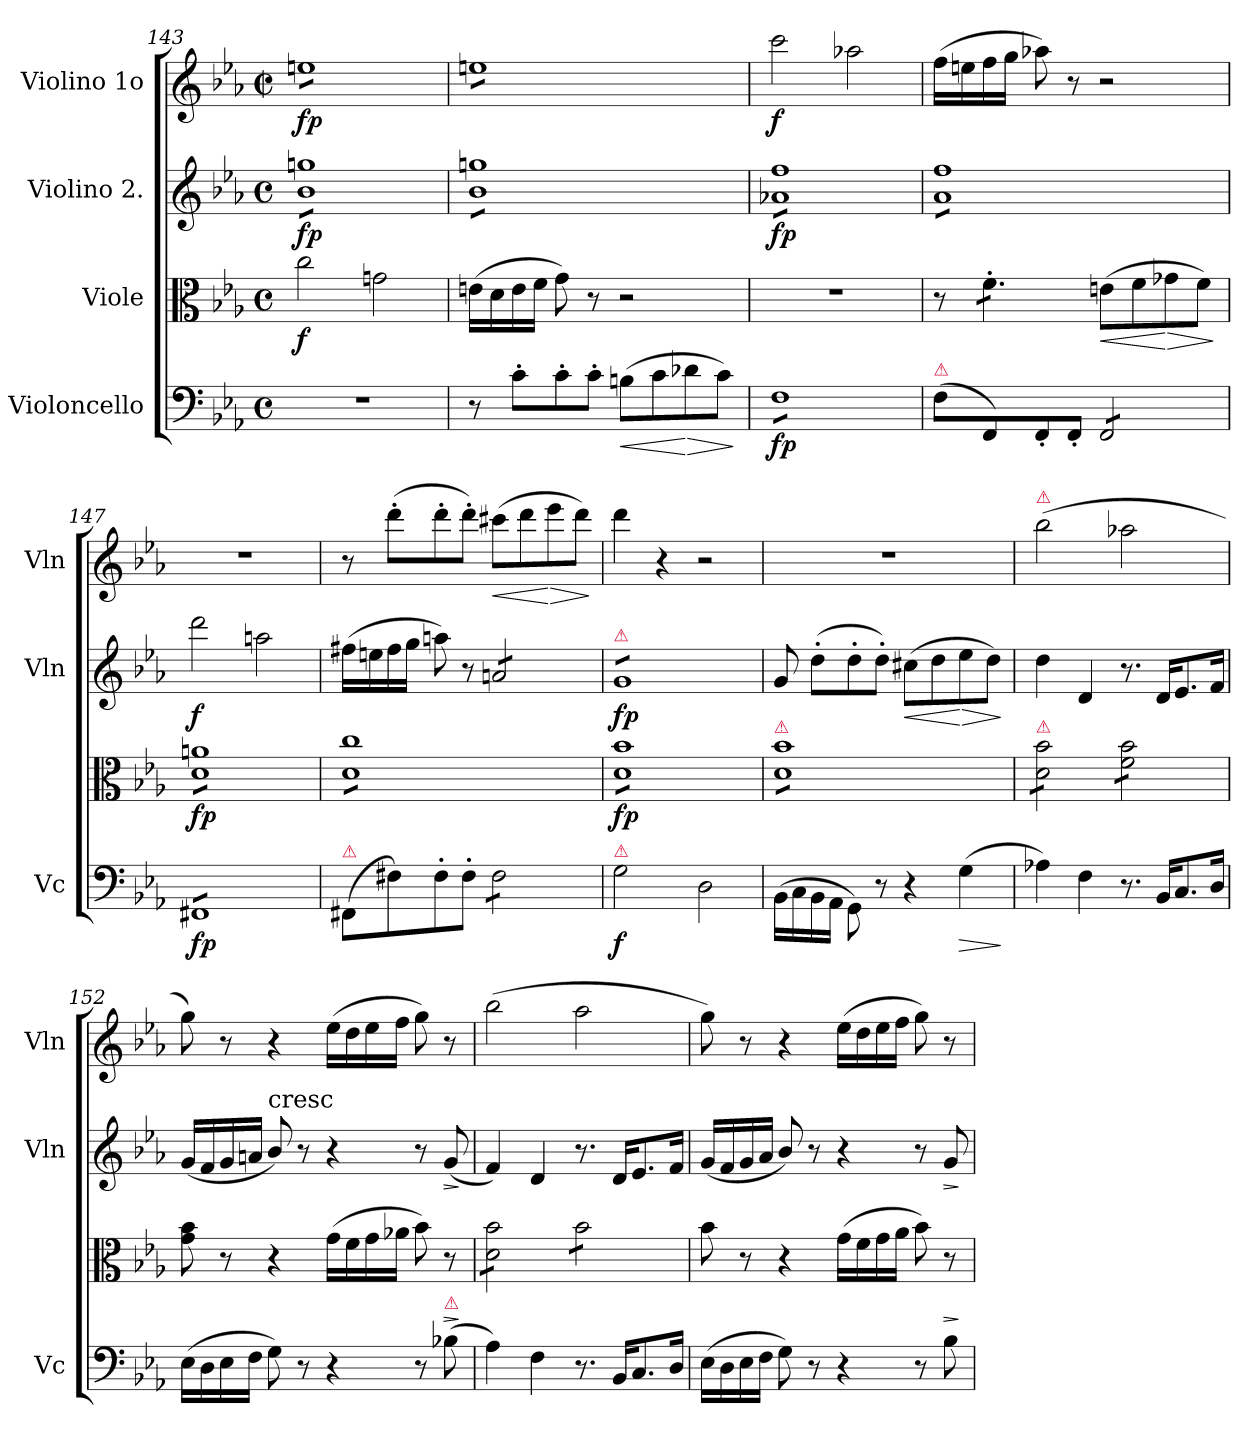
**kern	**dynam	**kern	**dynam	**kern	**dynam	**kern	**dynam
*part4	*part4	*part3	*part3	*part2	*part2	*part1	*part1
*staff4	*staff4	*staff3	*staff3	*staff2	*staff2	*staff1	*staff1
*I"Violoncello	*	*I"Viole	*	*I"Violino 2.	*	*I"Violino 1o	*
*I'Vc	*	*	*	*I'Vln	*	*I'Vln	*
*clefF4	*	*clefC3	*	*clefG2	*	*clefG2	*
*k[b-e-a-]	*	*k[b-e-a-]	*	*k[b-e-a-]	*	*k[b-e-a-]	*
*M4/4	*	*M4/4	*	*M4/4	*	*M4/4	*
*met(c)	*	*met(c)	*	*met(c)	*	*met(c|)	*
=143	=143	=143	=143	=143	=143	=143	=143
!	!	!	!	!	!	!LO:TX:a:color=crimson:t=⚠	!
!	!	!	!	!LO:TX:a:color=crimson:t=⚠	!	!	!
*	*	*	*	*tremolo	*	*	*
*	*	*	*	*	*	*tremolo	*
1r	.	2cc\	f	8b-\ 8ggn\L	fp	8een\L	fp
.	.	.	.	8b-\ 8ggn\	.	8een\	.
.	.	.	.	8b-\ 8ggn\	.	8een\	.
.	.	.	.	8b-\ 8ggn\	.	8een\	.
.	.	2gn\	.	8b-\ 8ggn\	.	8een\	.
.	.	.	.	8b-\ 8ggn\	.	8een\	.
.	.	.	.	8b-\ 8ggn\	.	8een\	.
.	.	.	.	8b-\ 8ggn\J	.	8een\J	.
=144	=144	=144	=144	=144	=144	=144	=144
8r	.	(16en\LL	.	8b-\ 8ggn\L	.	8een\L	.
.	.	16d\	.	.	.	.	.
8c'\L	.	16e\	.	8b-\ 8ggn\	.	8een\	.
.	.	16f\JJ	.	.	.	.	.
8c'\	.	8g\)	.	8b-\ 8ggn\	.	8een\	.
8c'\J	.	8r	.	8b-\ 8ggn\	.	8een\	.
!	!LO:HP:b	!	!	!	!	!	!
(8Bn\L	<	2r	.	8b-\ 8ggn\	.	8een\	.
8c\	.	.	.	8b-\ 8ggn\	.	8een\	.
!	!LO:HP:n=1:b	!	!	!	!	!	!
8d-X\	[ >	.	.	8b-\ 8ggn\	.	8een\	.
8c\J)	.	.	.	8b-\ 8ggn\J	.	8een\J	.
*	*	*	*	*	*	*Xtremolo	*
.	]	.	.	.	.	.	.
=145	=145	=145	=145	=145	=145	=145	=145
*tremolo	*	*	*	*	*	*	*
8F\L	fp	1r	.	8a-X\ 8ff\L	fp	2ccc\	f
8F\	.	.	.	8a-X\ 8ff\	.	.	.
8F\	.	.	.	8a-X\ 8ff\	.	.	.
8F\	.	.	.	8a-X\ 8ff\	.	.	.
8F\	.	.	.	8a-X\ 8ff\	.	2aa-X\	.
8F\	.	.	.	8a-X\ 8ff\	.	.	.
8F\	.	.	.	8a-X\ 8ff\	.	.	.
8F\J	.	.	.	8a-X\ 8ff\J	.	.	.
*Xtremolo	*	*	*	*	*	*	*
=146	=146	=146	=146	=146	=146	=146	=146
!LO:TX:a:color=crimson:t=⚠	!	!	!	!	!	!	!
(8F\L	.	8r	.	8a-\ 8ff\L	.	(16ff\LL	.
.	.	.	.	.	.	16een\	.
*	*	*tremolo	*	*	*	*	*
8FF/)	.	8f'\L	.	8a-\ 8ff\	.	16ff\	.
.	.	.	.	.	.	16gg\JJ	.
8FF'/	.	8f'\	.	8a-\ 8ff\	.	8aa-X\)	.
8FF'/J	.	8f'\J	.	8a-\ 8ff\	.	8r	.
*	*	*Xtremolo	*	*	*	*	*
!LO:TX:a:color=crimson:t=⚠	!	!	!	!	!	!	!
!	!	!	!LO:HP:b	!	!	!	!
*tremolo	*	*	*	*	*	*	*
8FF/L	.	(8en\L	<	8a-\ 8ff\	.	2r	.
8FF/	.	8f\	.	8a-\ 8ff\	.	.	.
!	!	!	!LO:HP:n=1:b	!	!	!	!
8FF/	.	8g-X\	[ >	8a-\ 8ff\	.	.	.
8FF/J	.	8f\J)	.	8a-\ 8ff\J	.	.	.
*	*	*	*	*Xtremolo	*	*	*
.	.	.	]	.	.	.	.
=147	=147	=147	=147	=147	=147	=147	=147
!	!	!LO:TX:a:color=crimson:t=⚠	!	!	!	!	!
*	*	*tremolo	*	*	*	*	*
8FF#X/L	fp	8d\ 8an\L	fp	2ddd\	f	1r	.
8FF#X/	.	8d\ 8an\	.	.	.	.	.
8FF#X/	.	8d\ 8an\	.	.	.	.	.
8FF#X/	.	8d\ 8an\	.	.	.	.	.
8FF#X/	.	8d\ 8an\	.	2aan\	.	.	.
8FF#X/	.	8d\ 8an\	.	.	.	.	.
8FF#X/	.	8d\ 8an\	.	.	.	.	.
8FF#X/J	.	8d\ 8an\J	.	.	.	.	.
*Xtremolo	*	*	*	*	*	*	*
=148	=148	=148	=148	=148	=148	=148	=148
!LO:TX:a:color=crimson:t=⚠	!	!	!	!	!	!	!
(8FF#X/L	.	8d\ 8cc\L	.	(16ff#X\LL	.	8r	.
.	.	.	.	16een\	.	.	.
8F#X\)	.	8d\ 8cc\	.	16ff#\	.	(8ddd'\L	.
.	.	.	.	16gg\JJ	.	.	.
8F#'\	.	8d\ 8cc\	.	8aan\)	.	8ddd'\	.
8F#'\J	.	8d\ 8cc\	.	8r	.	8ddd'\J)	.
!LO:TX:a:color=crimson:t=⚠	!	!	!	!	!	!	!
!	!	!	!	!	!	!	!LO:HP:b
*tremolo	*	*	*	*	*	*	*
*	*	*	*	*tremolo	*	*	*
8F#\L	.	8d\ 8cc\	.	8an/L	.	(8ccc#X\L	<
8F#\	.	8d\ 8cc\	.	8an/	.	8ddd\	.
!	!	!	!	!	!	!	!LO:HP:n=1:b
8F#\	.	8d\ 8cc\	.	8an/	.	8eee-\	[ >
8F#\J	.	8d\ 8cc\J	.	8an/J	.	8ddd\J)	.
*Xtremolo	*	*	*	*	*	*	*
.	.	.	.	.	.	.	]
=149	=149	=149	=149	=149	=149	=149	=149
!	!	!	!	!LO:TX:a:color=crimson:t=⚠	!	!	!
!LO:TX:a:color=crimson:t=⚠	!	!	!	!	!	!	!
2G\	f	8d\ 8b-\L	fp	8g/L	fp	4ddd\	.
.	.	8d\ 8b-\	.	8g/	.	.	.
.	.	8d\ 8b-\	.	8g/	.	4r	.
.	.	8d\ 8b-\	.	8g/	.	.	.
2D\	.	8d\ 8b-\	.	8g/	.	2r	.
.	.	8d\ 8b-\	.	8g/	.	.	.
.	.	8d\ 8b-\	.	8g/	.	.	.
.	.	8d\ 8b-\J	.	8g/J	.	.	.
*	*	*	*	*Xtremolo	*	*	*
=150	=150	=150	=150	=150	=150	=150	=150
!	!	!LO:TX:a:color=crimson:t=⚠	!	!	!	!	!
(<16BB-\LL	.	8d\ 8b-\L	.	8g/	.	1r	.
16C\	.	.	.	.	.	.	.
16BB-\	.	8d\ 8b-\	.	(8dd'\L	.	.	.
16AA-\JJ	.	.	.	.	.	.	.
8GG\)	.	8d\ 8b-\	.	8dd'\	.	.	.
8r	.	8d\ 8b-\	.	8dd'\J)	.	.	.
!	!	!	!	!	!LO:HP:b	!	!
4r	.	8d\ 8b-\	.	(8cc#X\L	<	.	.
.	.	8d\ 8b-\	.	8dd\	.	.	.
!	!LO:HP:b	!	!	!	!LO:HP:n=1:b	!	!
(4G\	>	8d\ 8b-\	.	8ee-\	[ >	.	.
.	.	8d\ 8b-\J	.	8dd\J)	.	.	.
.	]	.	.	.	]	.	.
=151	=151	=151	=151	=151	=151	=151	=151
!	!	!	!	!	!	!LO:TX:a:color=crimson:t=⚠	!
!	!	!LO:TX:a:color=crimson:t=⚠	!	!	!	!	!
4A-X\)	.	8d\ 8b-\L	.	4dd\	.	(2bb-\	.
.	.	8d\ 8b-\	.	.	.	.	.
4F\	.	8d\ 8b-\	.	4d/	.	.	.
.	.	8d\ 8b-\J	.	.	.	.	.
8.r	.	8f\ 8b-\L	.	8.r	.	2aa-X\	.
.	.	8f\ 8b-\	.	.	.	.	.
16BB-/KL	.	.	.	16d/KL	.	.	.
8.C/	.	8f\ 8b-\	.	8.e-/	.	.	.
.	.	8f\ 8b-\J	.	.	.	.	.
*	*	*Xtremolo	*	*	*	*	*
16D/Jk	.	.	.	16f/Jk	.	.	.
=152	=152	=152	=152	=152	=152	=152	=152
(16E-\LL	.	8g\ 8b-\	.	(16g/LL	.	8gg\)	.
16D\	.	.	.	16f/	.	.	.
16E-\	.	8r	.	16g/	.	8r	.
16F\JJ	.	.	.	16an/JJ	.	.	.
!	!	!	!	!LO:TX:a:t=cresc	!	!	!
8G\)	.	4r	.	8b-/)	.	4r	.
8r	.	.	.	8r	.	.	.
4r	.	(16g\LL	.	4r	.	(16ee-\LL	.
.	.	16f\	.	.	.	16dd\	.
.	.	16g\	.	.	.	16ee-\	.
.	.	16a-X\JJ	.	.	.	16ff\JJ	.
8r	.	8b-\)	.	8r	.	8gg\)	.
!LO:TX:a:color=crimson:t=⚠	!	!	!	!	!	!	!
!	!LO:HP:a	!	!	!	!LO:HP:b	!	!
(8B-X\	>	8r	.	(8g/	>	8r	.
.	]	.	.	.	]	.	.
=153	=153	=153	=153	=153	=153	=153	=153
!	!	!LO:TX:a:color=crimson:t=⚠	!	!	!	!	!
*	*	*tremolo	*	*	*	*	*
4A-\)	.	8d\ 8b-\L	.	4f/)	.	(2bb-\	.
.	.	8d\ 8b-\	.	.	.	.	.
4F\	.	8d\ 8b-\	.	4d/	.	.	.
.	.	8d\ 8b-\J	.	.	.	.	.
8.r	.	8b-\L	.	8.r	.	2aa-\	.
.	.	8b-\	.	.	.	.	.
16BB-/KL	.	.	.	16d/KL	.	.	.
8.C/	.	8b-\	.	8.e-/	.	.	.
.	.	8b-\J	.	.	.	.	.
*	*	*Xtremolo	*	*	*	*	*
16D/Jk	.	.	.	16f/Jk	.	.	.
=154	=154	=154	=154	=154	=154	=154	=154
(16E-\LL	.	8b-\	.	(16g/LL	.	8gg\)	.
16D\	.	.	.	16f/	.	.	.
16E-\	.	8r	.	16g/	.	8r	.
16F\JJ	.	.	.	16a-/JJ	.	.	.
8G\)	.	4r	.	8b-/)	.	4r	.
8r	.	.	.	8r	.	.	.
4r	.	(16g\LL	.	4r	.	(16ee-\LL	.
.	.	16f\	.	.	.	16dd\	.
.	.	16g\	.	.	.	16ee-\	.
.	.	16a-\JJ	.	.	.	16ff\JJ	.
8r	.	8b-\)	.	8r	.	8gg\)	.
!	!LO:HP:a	!	!	!	!LO:HP:b	!	!
8B-\	>	8r	.	8g/	>	8r	.
.	]	.	.	.	]	.	.
=	=	=	=	=	=	=	=
*-	*-	*-	*-	*-	*-	*-	*-
